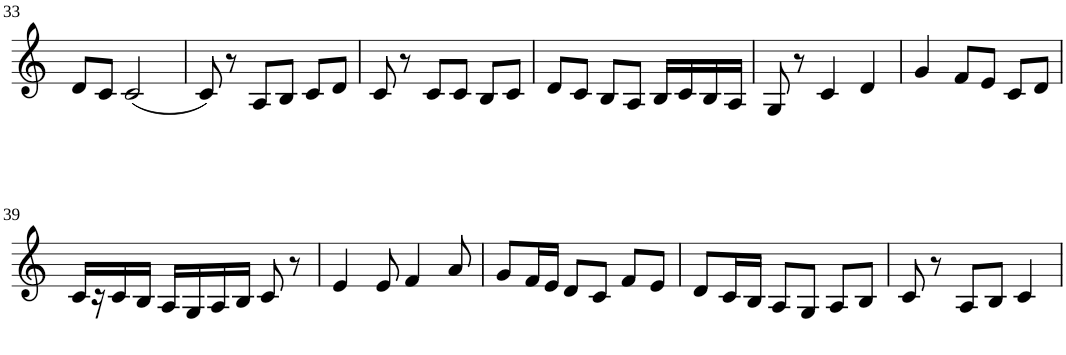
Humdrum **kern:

**kern
*part1
*staff1
*I"Violin
!!LO:PB:g=z
*clefG2
*k[]
*M3/4
=33
8d/L
8c/J
(2c/
=34
8c/)
8r
8A/L
8B/J
8c/L
8d/J
=35
8c/
8r
8c/L
8c/J
8B/L
8c/J
=36
8d/L
8c/J
8B/L
8A/J
16B/LL
16c/
16B/
16A/JJ
=37
8G/
8r
4c/
4d/
=38
4g/
8f/L
8e/J
8c/L
8d/J
!!LO:LB:g=z
=39
16c/LL
16r
16c/
16B/JJ
16A/LL
16G/
16A/
16B/JJ
8c/
8r
=40
4e/
8e/
4f/
8a/
=41
8g/L
16f/L
16e/JJ
8d/L
8c/J
8f/L
8e/J
=42
8d/L
16c/L
16B/JJ
8A/L
8G/J
8A/L
8B/J
=43
8c/
8r
8A/L
8B/J
4c/
=
*-
